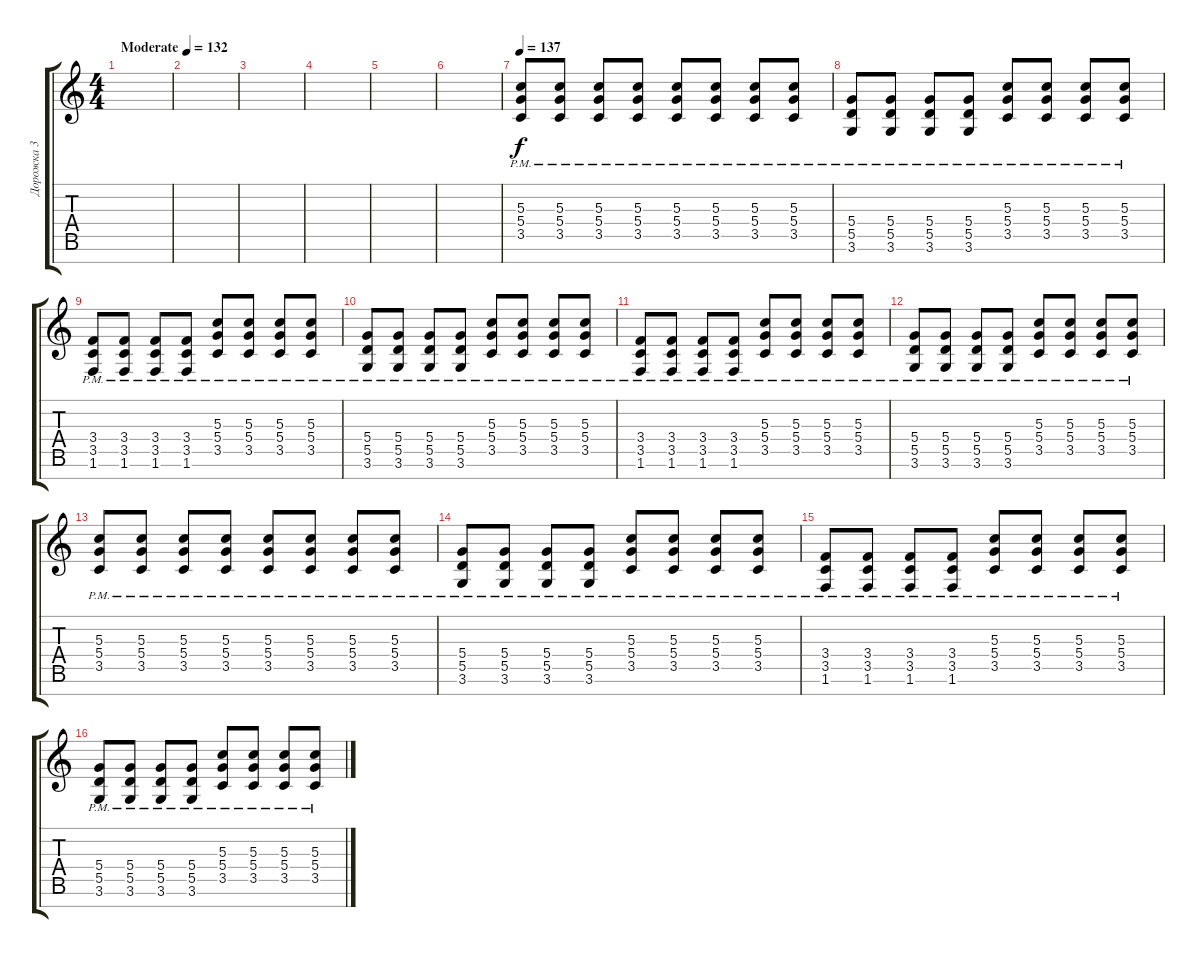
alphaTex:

\track ("Дорожка 3" "Дорожка 3") {instrument distortionguitar}
\staff {score tabs}
\tuning (E4 B3 G3 D3 A2 E2 B1) {hide}
\ts (4 4)
\tempo (132 "Moderate")
\clef g2
\ks c
|
|
|
|
|
|
\tempo 137
(5.3{pm} 5.4{pm} 3.5{pm}).8 (5.3{pm} 5.4{pm} 3.5{pm}).8 (5.3{pm} 5.4{pm} 3.5{pm}).8 (5.3{pm} 5.4{pm} 3.5{pm}).8 (5.3{pm} 5.4{pm} 3.5{pm}).8 (5.3{pm} 5.4{pm} 3.5{pm}).8 (5.3{pm} 5.4{pm} 3.5{pm}).8 (5.3{pm} 5.4{pm} 3.5{pm}).8 |
(5.4{pm} 5.5{pm} 3.6{pm}).8 (5.4{pm} 5.5{pm} 3.6{pm}).8 (5.4{pm} 5.5{pm} 3.6{pm}).8 (5.4{pm} 5.5{pm} 3.6{pm}).8 (5.3{pm} 5.4{pm} 3.5{pm}).8 (5.3{pm} 5.4{pm} 3.5{pm}).8 (5.3{pm} 5.4{pm} 3.5{pm}).8 (5.3{pm} 5.4{pm} 3.5{pm}).8 |
(3.4{pm} 3.5{pm} 1.6{pm}).8 (3.4{pm} 3.5{pm} 1.6{pm}).8 (3.4{pm} 3.5{pm} 1.6{pm}).8 (3.4{pm} 3.5{pm} 1.6{pm}).8 (5.3{pm} 5.4{pm} 3.5{pm}).8 (5.3{pm} 5.4{pm} 3.5{pm}).8 (5.3{pm} 5.4{pm} 3.5{pm}).8 (5.3{pm} 5.4{pm} 3.5{pm}).8 |
(5.4{pm} 5.5{pm} 3.6{pm}).8 (5.4{pm} 5.5{pm} 3.6{pm}).8 (5.4{pm} 5.5{pm} 3.6{pm}).8 (5.4{pm} 5.5{pm} 3.6{pm}).8 (5.3{pm} 5.4{pm} 3.5{pm}).8 (5.3{pm} 5.4{pm} 3.5{pm}).8 (5.3{pm} 5.4{pm} 3.5{pm}).8 (5.3{pm} 5.4{pm} 3.5{pm}).8 |
(3.4{pm} 3.5{pm} 1.6{pm}).8 (3.4{pm} 3.5{pm} 1.6{pm}).8 (3.4{pm} 3.5{pm} 1.6{pm}).8 (3.4{pm} 3.5{pm} 1.6{pm}).8 (5.3{pm} 5.4{pm} 3.5{pm}).8 (5.3{pm} 5.4{pm} 3.5{pm}).8 (5.3{pm} 5.4{pm} 3.5{pm}).8 (5.3{pm} 5.4{pm} 3.5{pm}).8 |
(5.4{pm} 5.5{pm} 3.6{pm}).8 (5.4{pm} 5.5{pm} 3.6{pm}).8 (5.4{pm} 5.5{pm} 3.6{pm}).8 (5.4{pm} 5.5{pm} 3.6{pm}).8 (5.3{pm} 5.4{pm} 3.5{pm}).8 (5.3{pm} 5.4{pm} 3.5{pm}).8 (5.3{pm} 5.4{pm} 3.5{pm}).8 (5.3{pm} 5.4{pm} 3.5{pm}).8 |
(5.3{pm} 5.4{pm} 3.5{pm}).8 (5.3{pm} 5.4{pm} 3.5{pm}).8 (5.3{pm} 5.4{pm} 3.5{pm}).8 (5.3{pm} 5.4{pm} 3.5{pm}).8 (5.3{pm} 5.4{pm} 3.5{pm}).8 (5.3{pm} 5.4{pm} 3.5{pm}).8 (5.3{pm} 5.4{pm} 3.5{pm}).8 (5.3{pm} 5.4{pm} 3.5{pm}).8 |
(5.4{pm} 5.5{pm} 3.6{pm}).8 (5.4{pm} 5.5{pm} 3.6{pm}).8 (5.4{pm} 5.5{pm} 3.6{pm}).8 (5.4{pm} 5.5{pm} 3.6{pm}).8 (5.3{pm} 5.4{pm} 3.5{pm}).8 (5.3{pm} 5.4{pm} 3.5{pm}).8 (5.3{pm} 5.4{pm} 3.5{pm}).8 (5.3{pm} 5.4{pm} 3.5{pm}).8 |
(3.4{pm} 3.5{pm} 1.6{pm}).8 (3.4{pm} 3.5{pm} 1.6{pm}).8 (3.4{pm} 3.5{pm} 1.6{pm}).8 (3.4{pm} 3.5{pm} 1.6{pm}).8 (5.3{pm} 5.4{pm} 3.5{pm}).8 (5.3{pm} 5.4{pm} 3.5{pm}).8 (5.3{pm} 5.4{pm} 3.5{pm}).8 (5.3{pm} 5.4{pm} 3.5{pm}).8 |
(5.4{pm} 5.5{pm} 3.6{pm}).8 (5.4{pm} 5.5{pm} 3.6{pm}).8 (5.4{pm} 5.5{pm} 3.6{pm}).8 (5.4{pm} 5.5{pm} 3.6{pm}).8 (5.3{pm} 5.4{pm} 3.5{pm}).8 (5.3{pm} 5.4{pm} 3.5{pm}).8 (5.3{pm} 5.4{pm} 3.5{pm}).8 (5.3{pm} 5.4{pm} 3.5{pm}).8
